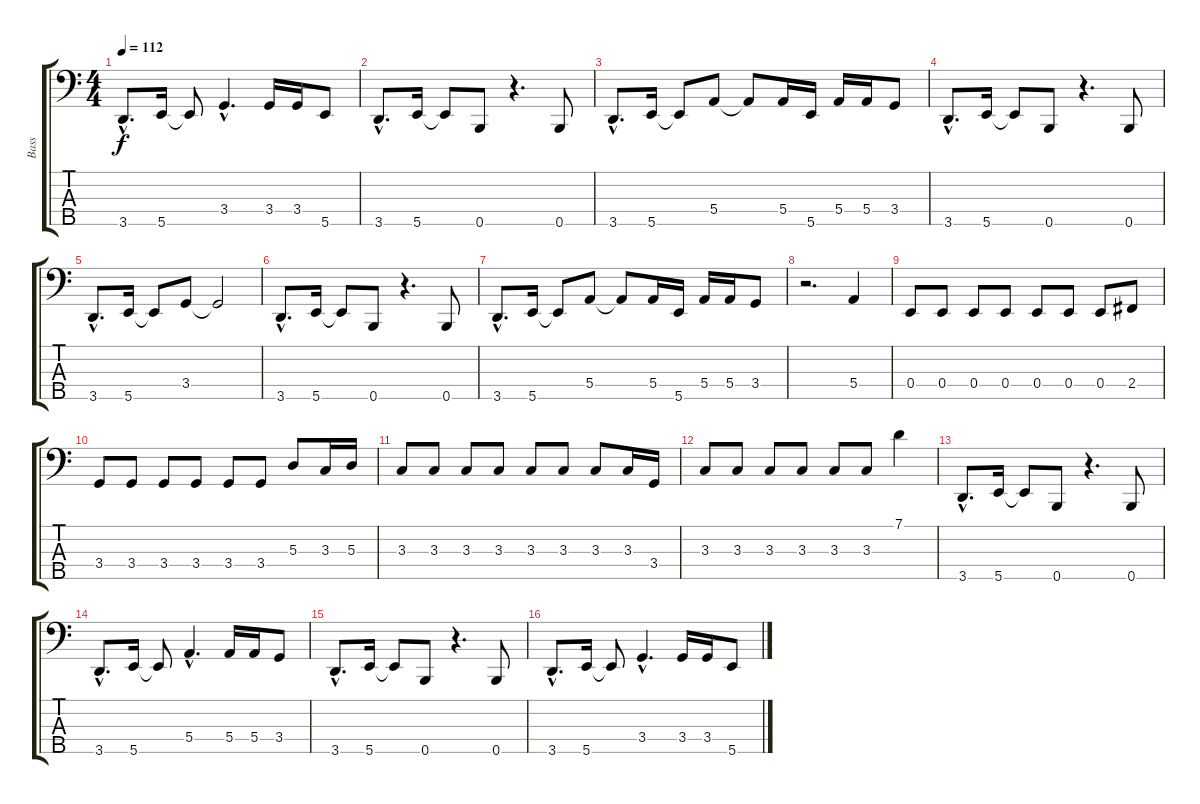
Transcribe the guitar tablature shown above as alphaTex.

\track ("Bass" "Bass") {instrument electricbasspick}
\staff {score tabs}
\tuning (G2 D2 A1 E1 B0) {hide}
\ts (4 4)
\tempo 112
\clef f4
\ks c
3.5{hac}.8{d dy f} 5.5.16 5.5{t}.8 3.4{hac}.4{d} 3.4.16 3.4.16 5.5.8 |
3.5{hac}.8{d} 5.5.16 5.5{t}.8 0.5.8 r.4{d} 0.5.8 |
3.5{hac}.8{d} 5.5.16 5.5{t}.8 5.4.8 5.4{t}.8 5.4.16 5.5.16 5.4.16 5.4.16 3.4.8 |
3.5{hac}.8{d} 5.5.16 5.5{t}.8 0.5.8 r.4{d} 0.5.8 |
3.5{hac}.8{d} 5.5.16 5.5{t}.8 3.4.8 3.4{t}.2 |
3.5{hac}.8{d} 5.5.16 5.5{t}.8 0.5.8 r.4{d} 0.5.8 |
3.5{hac}.8{d} 5.5.16 5.5{t}.8 5.4.8 5.4{t}.8 5.4.16 5.5.16 5.4.16 5.4.16 3.4.8 |
r.2{d} 5.4.4 |
0.4.8 0.4.8 0.4.8 0.4.8 0.4.8 0.4.8 0.4.8 2.4.8 |
3.4.8 3.4.8 3.4.8 3.4.8 3.4.8 3.4.8 5.3.8 3.3.16 5.3.16 |
3.3.8 3.3.8 3.3.8 3.3.8 3.3.8 3.3.8 3.3.8 3.3.16 3.4.16 |
3.3.8 3.3.8 3.3.8 3.3.8 3.3.8 3.3.8 7.1.4 |
3.5{hac}.8{d} 5.5.16 5.5{t}.8 0.5.8 r.4{d} 0.5.8 |
3.5{hac}.8{d} 5.5.16 5.5{t}.8 5.4{hac}.4{d} 5.4.16 5.4.16 3.4.8 |
3.5{hac}.8{d} 5.5.16 5.5{t}.8 0.5.8 r.4{d} 0.5.8 |
3.5{hac}.8{d} 5.5.16 5.5{t}.8 3.4{hac}.4{d} 3.4.16 3.4.16 5.5.8
